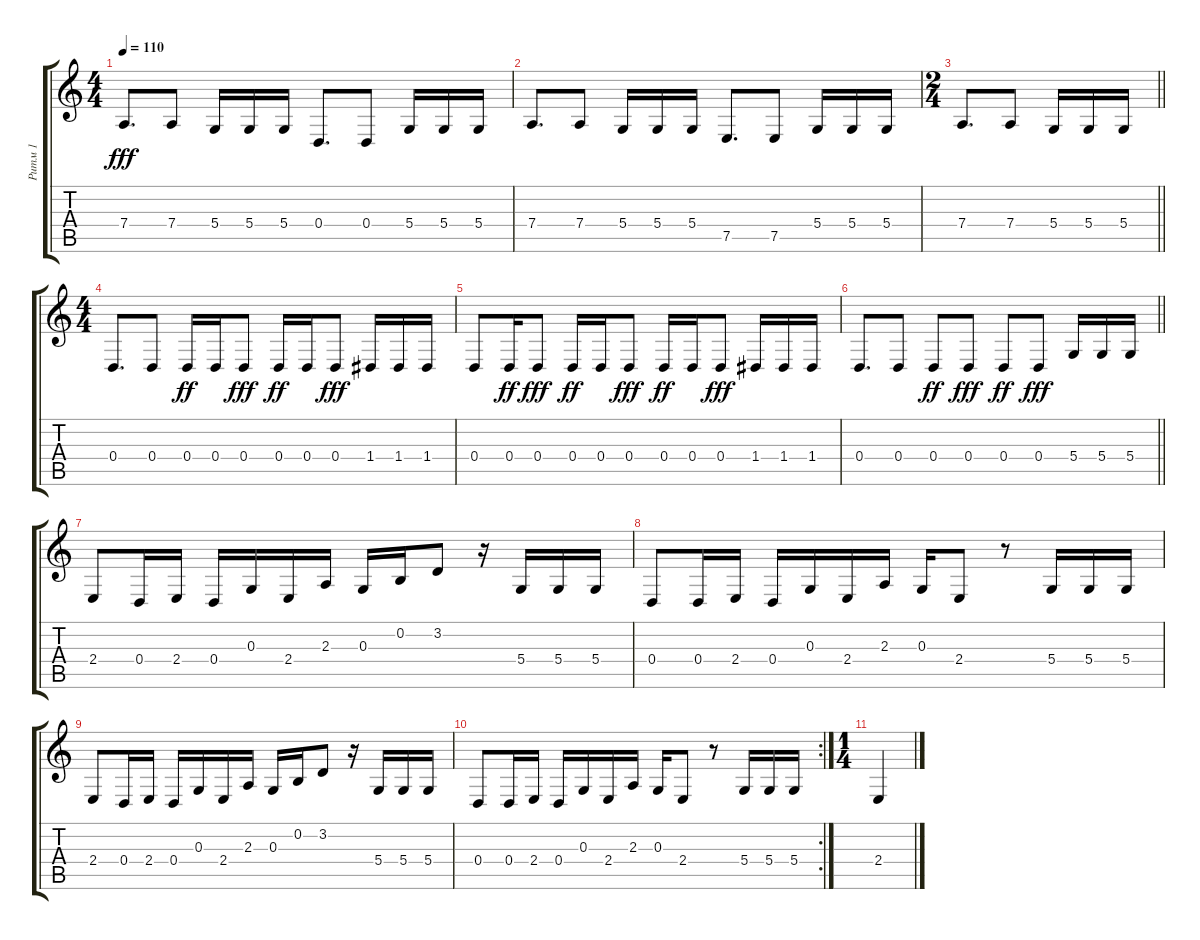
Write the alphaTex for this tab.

\track ("Ритм 1" "Ритм 1") {instrument lead1square}
\staff {score tabs}
\tuning (E4 B3 G3 D3 A2 E2) {hide}
\ts (4 4)
\tempo 110
\clef g2
\ks c
7.4.8{d dy fff} 7.4.8 5.4.16 5.4.16 5.4.16 0.4.8{d} 0.4.8 5.4.16 5.4.16 5.4.16 |
7.4.8{d} 7.4.8 5.4.16 5.4.16 5.4.16 7.5.8{d} 7.5.8 5.4.16 5.4.16 5.4.16 |
\ts (2 4)
\barLineRight lightlight
7.4.8{d} 7.4.8 5.4.16 5.4.16 5.4.16 |
\ts (4 4)
0.4.8{d} 0.4.8 0.4.16{dy ff} 0.4.16 0.4.8{dy fff} 0.4.16{dy ff} 0.4.16 0.4.8{dy fff} 1.4.16 1.4.16 1.4.16 |
0.4.8 0.4.16{dy ff} 0.4.8{dy fff} 0.4.16{dy ff} 0.4.16 0.4.8{dy fff} 0.4.16{dy ff} 0.4.16 0.4.8{dy fff} 1.4.16 1.4.16 1.4.16 |
\barLineRight lightlight
0.4.8{d} 0.4.8 0.4.8{dy ff} 0.4.8{dy fff} 0.4.8{dy ff} 0.4.8{dy fff} 5.4.16 5.4.16 5.4.16 |
\section ("" "")
2.4.8 0.4.16 2.4.16 0.4.16 0.3.16 2.4.16 2.3.16 0.3.16 0.2.16 3.2.8 r.16 5.4.16 5.4.16 5.4.16 |
0.4.8 0.4.16 2.4.16 0.4.16 0.3.16 2.4.16 2.3.16 0.3.16 2.4.8 r.8 5.4.16 5.4.16 5.4.16 |
2.4.8 0.4.16 2.4.16 0.4.16 0.3.16 2.4.16 2.3.16 0.3.16 0.2.16 3.2.8 r.16 5.4.16 5.4.16 5.4.16 |
\rc 2
0.4.8 0.4.16 2.4.16 0.4.16 0.3.16 2.4.16 2.3.16 0.3.16 2.4.8 r.8 5.4.16 5.4.16 5.4.16 |
\ts (1 4)
2.4.4
